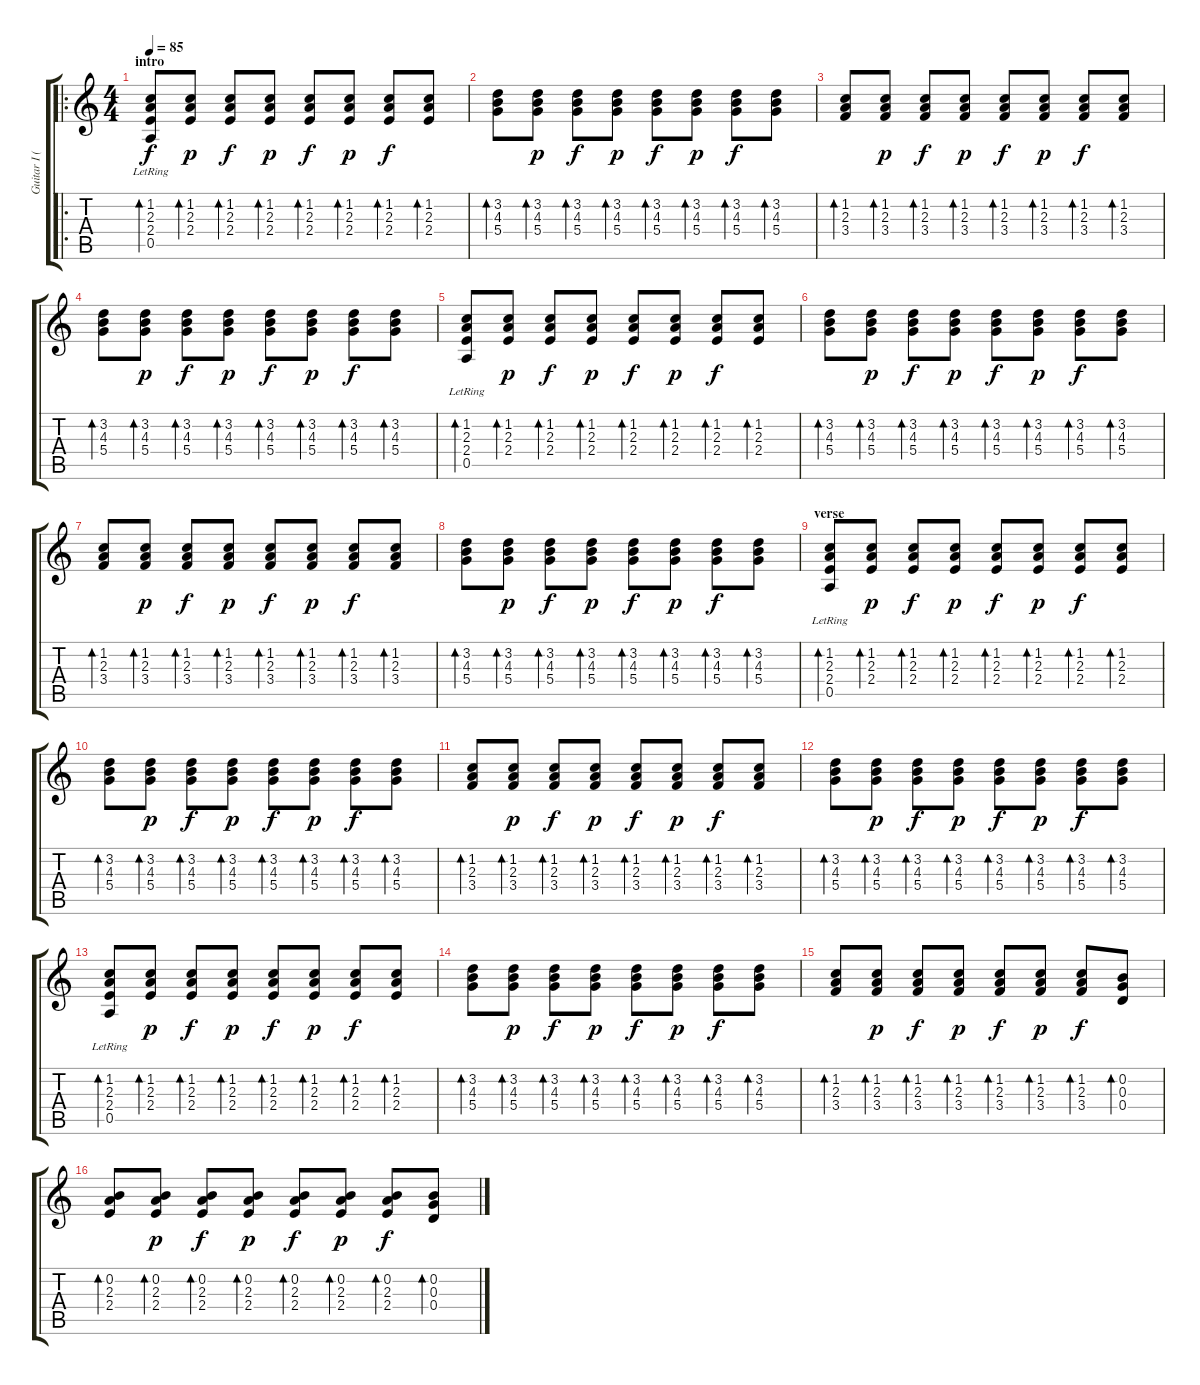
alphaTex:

\track ("Guitar I (doubled)" "Guitar I (") {instrument electricguitarmuted}
\staff {score tabs}
\tuning (E4 B3 G3 D3 A2 E2) {hide}
\ro
\ts (4 4)
\section ("" "intro")
\tempo 85
\clef g2
\ks c
(1.2 2.3 2.4 0.5{lr}).8{bd 120 dy f instrument electricguitarmuted} (1.2 2.3 2.4).8{bd 120 dy p} (1.2 2.3 2.4).8{bd 120 dy f} (1.2 2.3 2.4).8{bd 120 dy p} (1.2 2.3 2.4).8{bd 120 dy f} (1.2 2.3 2.4).8{bd 120 dy p} (1.2 2.3 2.4).8{bd 120 dy f} (1.2 2.3 2.4).8{bd 120} |
(3.2 4.3 5.4).8{bd 120} (3.2 4.3 5.4).8{bd 120 dy p} (3.2 4.3 5.4).8{bd 120 dy f} (3.2 4.3 5.4).8{bd 120 dy p} (3.2 4.3 5.4).8{bd 120 dy f} (3.2 4.3 5.4).8{bd 120 dy p} (3.2 4.3 5.4).8{bd 120 dy f} (3.2 4.3 5.4).8{bd 120} |
(1.2 2.3 3.4).8{bd 120} (1.2 2.3 3.4).8{bd 120 dy p} (1.2 2.3 3.4).8{bd 120 dy f} (1.2 2.3 3.4).8{bd 120 dy p} (1.2 2.3 3.4).8{bd 120 dy f} (1.2 2.3 3.4).8{bd 120 dy p} (1.2 2.3 3.4).8{bd 120 dy f} (1.2 2.3 3.4).8{bd 120} |
(3.2 4.3 5.4).8{bd 60} (3.2 4.3 5.4).8{bd 60 dy p} (3.2 4.3 5.4).8{bd 60 dy f} (3.2 4.3 5.4).8{bd 60 dy p} (3.2 4.3 5.4).8{bd 60 dy f} (3.2 4.3 5.4).8{bd 60 dy p} (3.2 4.3 5.4).8{bd 60 dy f} (3.2 4.3 5.4).8{bd 60} |
(1.2 2.3 2.4 0.5{lr}).8{bd 120} (1.2 2.3 2.4).8{bd 120 dy p} (1.2 2.3 2.4).8{bd 120 dy f} (1.2 2.3 2.4).8{bd 120 dy p} (1.2 2.3 2.4).8{bd 120 dy f} (1.2 2.3 2.4).8{bd 120 dy p} (1.2 2.3 2.4).8{bd 120 dy f} (1.2 2.3 2.4).8{bd 120} |
(3.2 4.3 5.4).8{bd 120} (3.2 4.3 5.4).8{bd 120 dy p} (3.2 4.3 5.4).8{bd 120 dy f} (3.2 4.3 5.4).8{bd 120 dy p} (3.2 4.3 5.4).8{bd 120 dy f} (3.2 4.3 5.4).8{bd 120 dy p} (3.2 4.3 5.4).8{bd 120 dy f} (3.2 4.3 5.4).8{bd 120} |
(1.2 2.3 3.4).8{bd 120} (1.2 2.3 3.4).8{bd 120 dy p} (1.2 2.3 3.4).8{bd 120 dy f} (1.2 2.3 3.4).8{bd 120 dy p} (1.2 2.3 3.4).8{bd 120 dy f} (1.2 2.3 3.4).8{bd 120 dy p} (1.2 2.3 3.4).8{bd 120 dy f} (1.2 2.3 3.4).8{bd 120} |
(3.2 4.3 5.4).8{bd 60} (3.2 4.3 5.4).8{bd 60 dy p} (3.2 4.3 5.4).8{bd 60 dy f} (3.2 4.3 5.4).8{bd 60 dy p} (3.2 4.3 5.4).8{bd 60 dy f} (3.2 4.3 5.4).8{bd 60 dy p} (3.2 4.3 5.4).8{bd 60 dy f} (3.2 4.3 5.4).8{bd 60} |
\section ("" "verse")
(1.2 2.3 2.4 0.5{lr}).8{bd 120} (1.2 2.3 2.4).8{bd 120 dy p} (1.2 2.3 2.4).8{bd 120 dy f} (1.2 2.3 2.4).8{bd 120 dy p} (1.2 2.3 2.4).8{bd 120 dy f} (1.2 2.3 2.4).8{bd 120 dy p} (1.2 2.3 2.4).8{bd 120 dy f} (1.2 2.3 2.4).8{bd 120} |
(3.2 4.3 5.4).8{bd 120} (3.2 4.3 5.4).8{bd 120 dy p} (3.2 4.3 5.4).8{bd 120 dy f} (3.2 4.3 5.4).8{bd 120 dy p} (3.2 4.3 5.4).8{bd 120 dy f} (3.2 4.3 5.4).8{bd 120 dy p} (3.2 4.3 5.4).8{bd 120 dy f} (3.2 4.3 5.4).8{bd 120} |
(1.2 2.3 3.4).8{bd 120} (1.2 2.3 3.4).8{bd 120 dy p} (1.2 2.3 3.4).8{bd 120 dy f} (1.2 2.3 3.4).8{bd 120 dy p} (1.2 2.3 3.4).8{bd 120 dy f} (1.2 2.3 3.4).8{bd 120 dy p} (1.2 2.3 3.4).8{bd 120 dy f} (1.2 2.3 3.4).8{bd 120} |
(3.2 4.3 5.4).8{bd 60} (3.2 4.3 5.4).8{bd 60 dy p} (3.2 4.3 5.4).8{bd 60 dy f} (3.2 4.3 5.4).8{bd 60 dy p} (3.2 4.3 5.4).8{bd 60 dy f} (3.2 4.3 5.4).8{bd 60 dy p} (3.2 4.3 5.4).8{bd 60 dy f} (3.2 4.3 5.4).8{bd 60} |
(1.2 2.3 2.4 0.5{lr}).8{bd 120} (1.2 2.3 2.4).8{bd 120 dy p} (1.2 2.3 2.4).8{bd 120 dy f} (1.2 2.3 2.4).8{bd 120 dy p} (1.2 2.3 2.4).8{bd 120 dy f} (1.2 2.3 2.4).8{bd 120 dy p} (1.2 2.3 2.4).8{bd 120 dy f} (1.2 2.3 2.4).8{bd 120} |
(3.2 4.3 5.4).8{bd 120} (3.2 4.3 5.4).8{bd 120 dy p} (3.2 4.3 5.4).8{bd 120 dy f} (3.2 4.3 5.4).8{bd 120 dy p} (3.2 4.3 5.4).8{bd 120 dy f} (3.2 4.3 5.4).8{bd 120 dy p} (3.2 4.3 5.4).8{bd 120 dy f} (3.2 4.3 5.4).8{bd 120} |
(1.2 2.3 3.4).8{bd 120} (1.2 2.3 3.4).8{bd 120 dy p} (1.2 2.3 3.4).8{bd 120 dy f} (1.2 2.3 3.4).8{bd 120 dy p} (1.2 2.3 3.4).8{bd 120 dy f} (1.2 2.3 3.4).8{bd 120 dy p} (1.2 2.3 3.4).8{bd 120 dy f} (0.2 0.3 0.4).8{bd 120} |
(0.2 2.3 2.4).8{bd 60} (0.2 2.3 2.4).8{bd 60 dy p} (0.2 2.3 2.4).8{bd 60 dy f} (0.2 2.3 2.4).8{bd 60 dy p} (0.2 2.3 2.4).8{bd 60 dy f} (0.2 2.3 2.4).8{bd 60 dy p} (0.2 2.3 2.4).8{bd 60 dy f} (0.2 0.3 0.4).8{bd 60}
